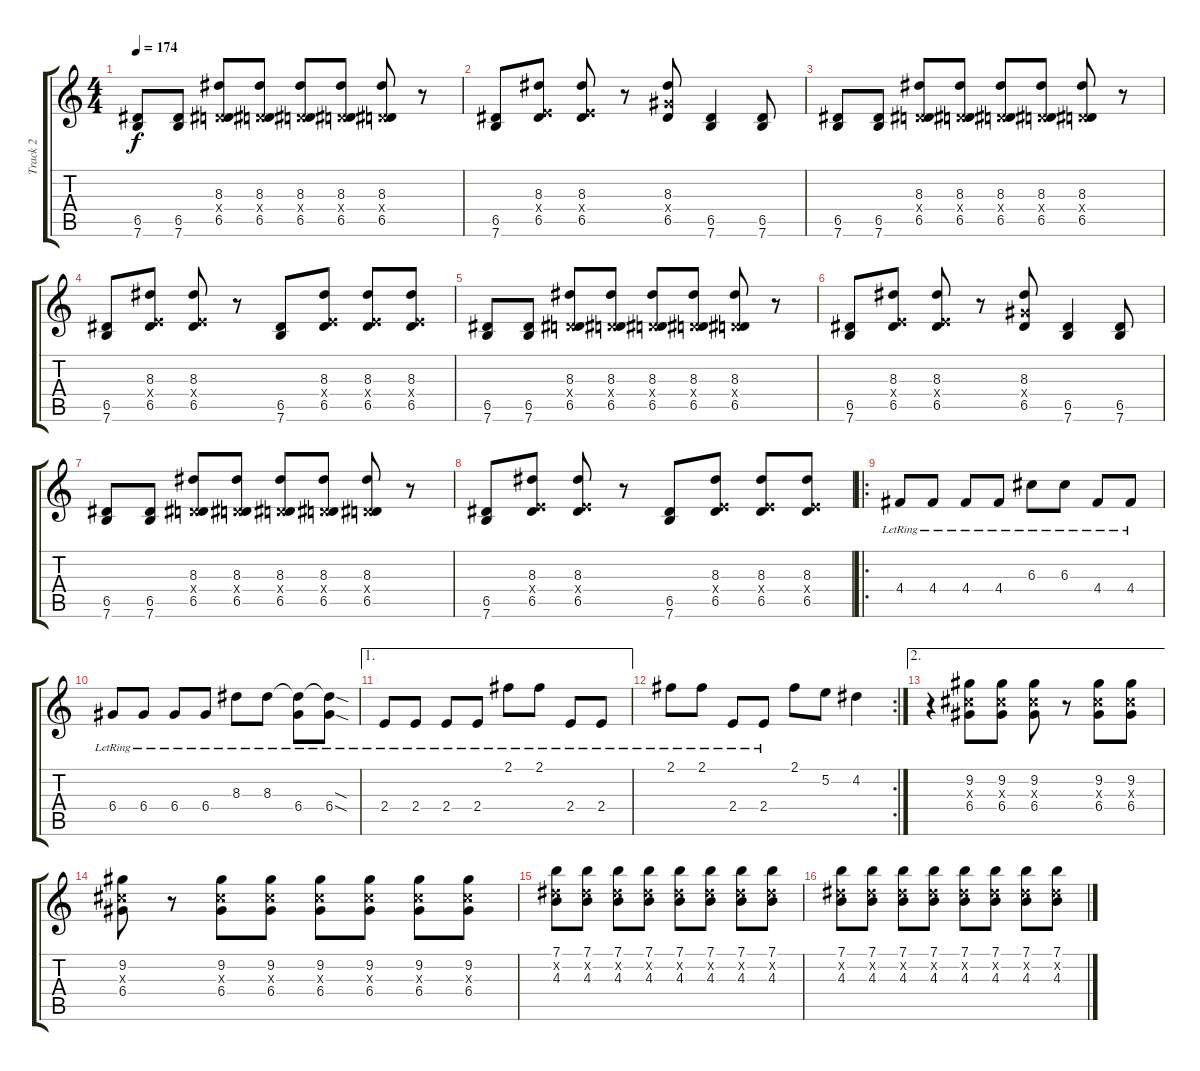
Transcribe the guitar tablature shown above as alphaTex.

\track ("Track 2" "Track 2") {instrument overdrivenguitar}
\staff {score tabs}
\tuning (E4 B3 G3 D3 A2 E2) {hide}
\ts (4 4)
\tempo 174
\clef g2
\ks c
(6.5 7.6).8{dy f} (6.5 7.6).8 (8.3 0.4{x} 6.5).8 (8.3 0.4{x} 6.5).8 (8.3 0.4{x} 6.5).8 (8.3 0.4{x} 6.5).8 (8.3 0.4{x} 6.5).8 r.8 |
(6.5 7.6).8 (8.3 2.4{x} 6.5).8 (8.3 2.4{x} 6.5).8 r.8 (8.3 6.4{x} 6.5).8 (6.5 7.6).4 (6.5 7.6).8 |
(6.5 7.6).8 (6.5 7.6).8 (8.3 0.4{x} 6.5).8 (8.3 0.4{x} 6.5).8 (8.3 0.4{x} 6.5).8 (8.3 0.4{x} 6.5).8 (8.3 0.4{x} 6.5).8 r.8 |
(6.5 7.6).8 (8.3 2.4{x} 6.5).8 (8.3 2.4{x} 6.5).8 r.8 (6.5 7.6).8 (8.3 2.4{x} 6.5).8 (8.3 2.4{x} 6.5).8 (8.3 2.4{x} 6.5).8 |
(6.5 7.6).8 (6.5 7.6).8 (8.3 0.4{x} 6.5).8 (8.3 0.4{x} 6.5).8 (8.3 0.4{x} 6.5).8 (8.3 0.4{x} 6.5).8 (8.3 0.4{x} 6.5).8 r.8 |
(6.5 7.6).8 (8.3 2.4{x} 6.5).8 (8.3 2.4{x} 6.5).8 r.8 (8.3 6.4{x} 6.5).8 (6.5 7.6).4 (6.5 7.6).8 |
(6.5 7.6).8 (6.5 7.6).8 (8.3 0.4{x} 6.5).8 (8.3 0.4{x} 6.5).8 (8.3 0.4{x} 6.5).8 (8.3 0.4{x} 6.5).8 (8.3 0.4{x} 6.5).8 r.8 |
(6.5 7.6).8 (8.3 2.4{x} 6.5).8 (8.3 2.4{x} 6.5).8 r.8 (6.5 7.6).8 (8.3 2.4{x} 6.5).8 (8.3 2.4{x} 6.5).8 (8.3 2.4{x} 6.5).8 |
\ro
4.4{lr}.8 4.4{lr}.8 4.4{lr}.8 4.4{lr}.8 6.3{lr}.8 6.3{lr}.8 4.4{lr}.8 4.4{lr}.8 |
6.4{lr}.8 6.4{lr}.8 6.4{lr}.8 6.4{lr}.8 8.3{lr}.8 8.3{lr}.8 (8.3{t} 6.4{lr}).8 (8.3{sod t} 6.4{sod lr}).8 |
\ae 1
2.4{lr}.8 2.4{lr}.8 2.4{lr}.8 2.4{lr}.8 2.1{lr}.8 2.1{lr}.8 2.4{lr}.8 2.4{lr}.8 |
\rc 2
2.1{lr}.8 2.1{lr}.8 2.4{lr}.8 2.4{lr}.8 2.1.8 5.2.8 4.2.4 |
\ae 2
r.4 (9.2 6.3{x} 6.4).8 (9.2 6.3{x} 6.4).8 (9.2 6.3{x} 6.4).8 r.8 (9.2 6.3{x} 6.4).8 (9.2 6.3{x} 6.4).8 |
(9.2 6.3{x} 6.4).8 r.8 (9.2 6.3{x} 6.4).8 (9.2 6.3{x} 6.4).8 (9.2 6.3{x} 6.4).8 (9.2 6.3{x} 6.4).8 (9.2 6.3{x} 6.4).8 (9.2 6.3{x} 6.4).8 |
(7.1 4.2{x} 4.3).8 (7.1 4.2{x} 4.3).8 (7.1 4.2{x} 4.3).8 (7.1 4.2{x} 4.3).8 (7.1 4.2{x} 4.3).8 (7.1 4.2{x} 4.3).8 (7.1 4.2{x} 4.3).8 (7.1 4.2{x} 4.3).8 |
(7.1 4.2{x} 4.3).8 (7.1 4.2{x} 4.3).8 (7.1 4.2{x} 4.3).8 (7.1 4.2{x} 4.3).8 (7.1 4.2{x} 4.3).8 (7.1 4.2{x} 4.3).8 (7.1 4.2{x} 4.3).8 (7.1 4.2{x} 4.3).8
